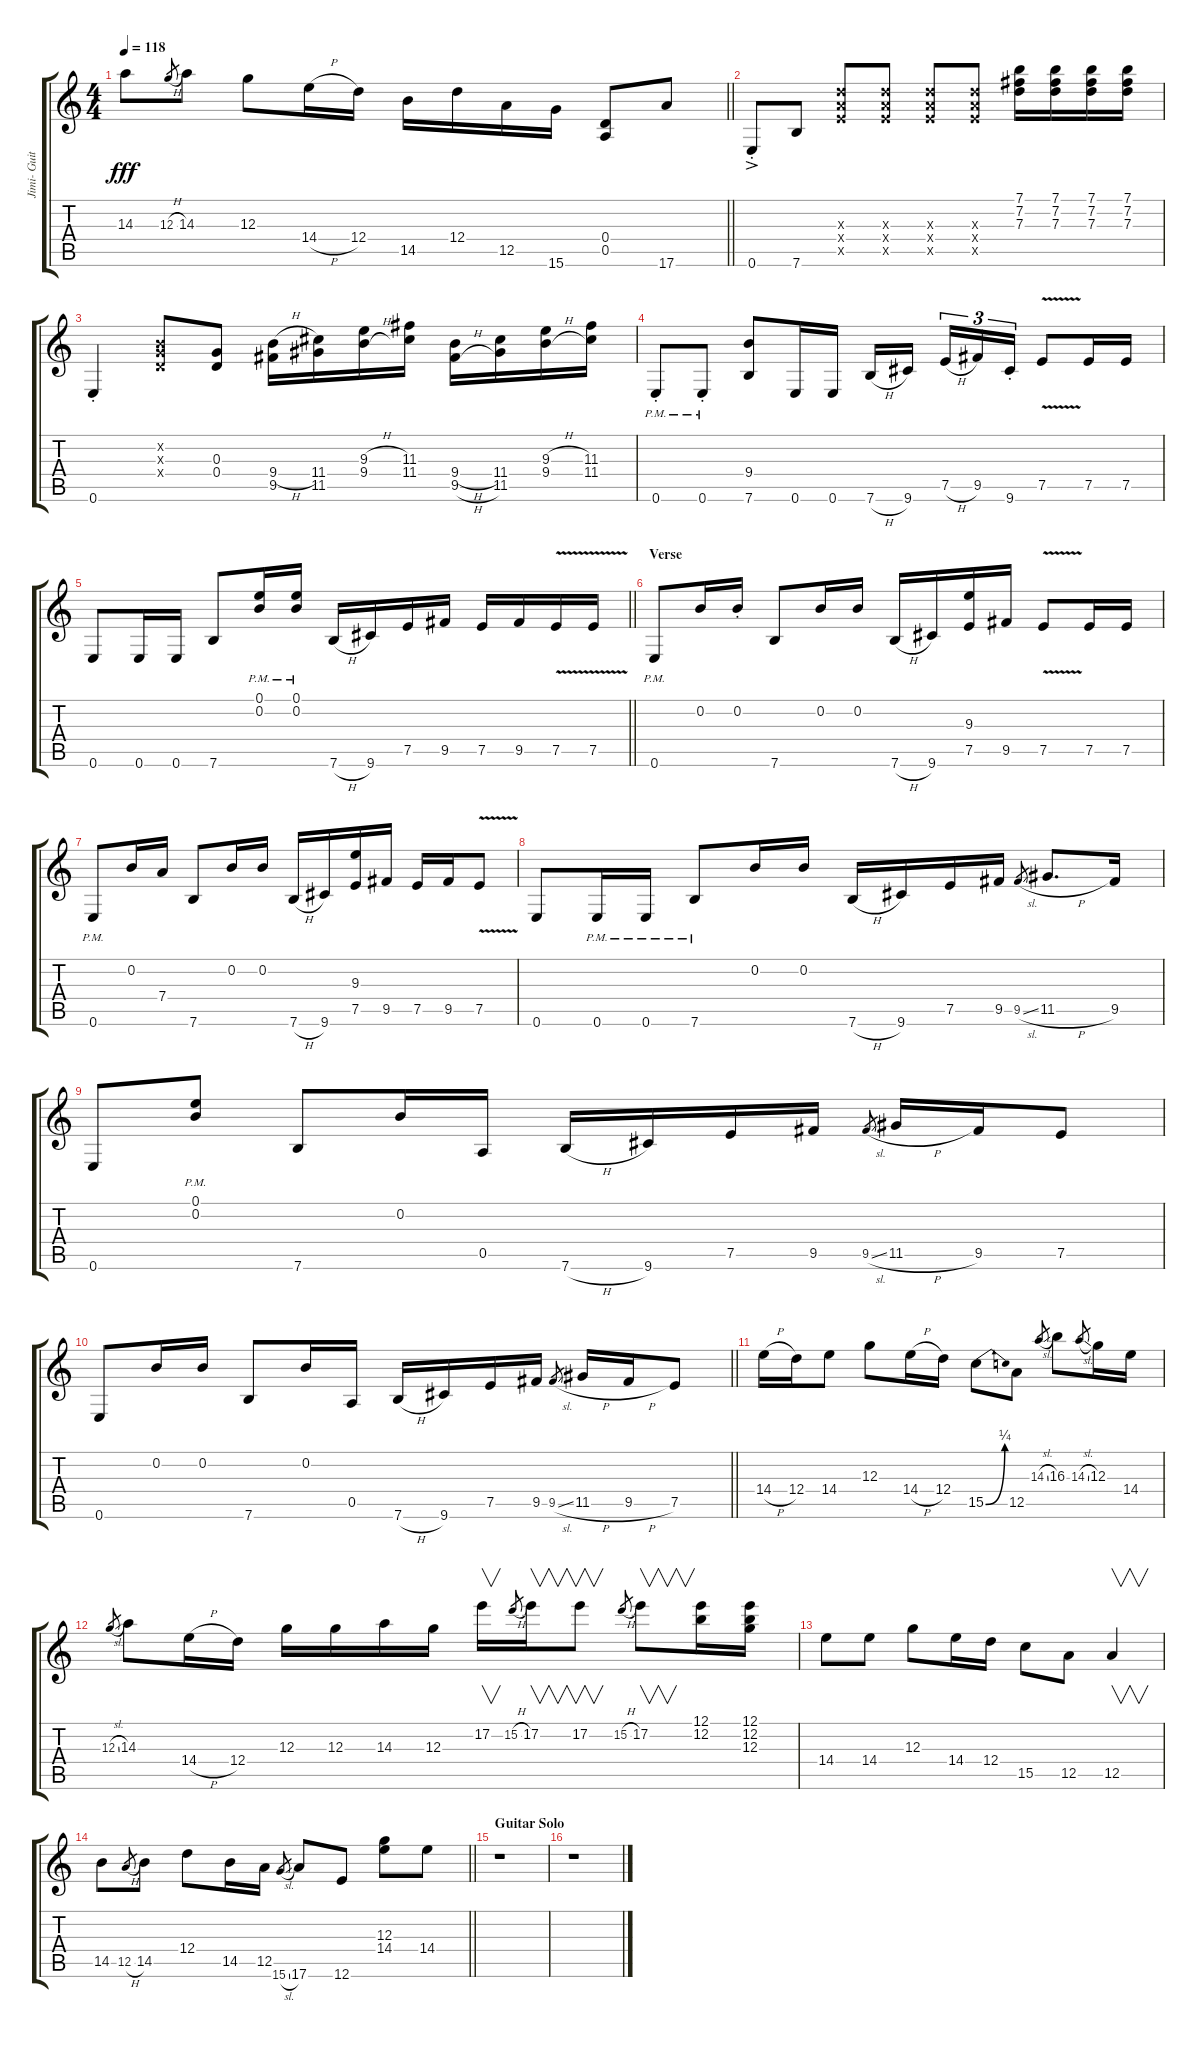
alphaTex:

\track ("Jimi- Guitar" "Jimi- Guit") {instrument electricguitarjazz}
\staff {score tabs}
\tuning (E4 B3 G3 D3 A2 E2) {hide}
\ts (4 4)
\tempo 118
\clef g2
\barLineRight lightlight
\ks c
14.3.8{dy fff} 12.3{h}.8{gr} 14.3.8 12.3.8 14.4{h}.16 12.4.16 14.5.16 12.4.16 12.5.16 15.6.16 (0.4 0.5).8 17.6.8 |
0.6{ac st}.8 7.6.8 (7.3{x} 7.4{x} 7.5{x}).8 (7.3{x} 7.4{x} 7.5{x}).8 (7.3{x} 7.4{x} 7.5{x}).8 (7.3{x} 7.4{x} 7.5{x}).8 (7.1 7.2 7.3).16 (7.1 7.2 7.3).16 (7.1 7.2 7.3).16 (7.1 7.2 7.3).16 |
0.6{st}.4 (0.2{x} 0.3{x} 0.4{x}).8 (0.3 0.4).8 (9.4{h} 9.5).16 (11.4 11.5).16 (9.3{h} 9.4{h}).16 (11.3 11.4).16 (9.4{h} 9.5{h}).16 (11.4 11.5).16 (9.3{h} 9.4{h}).16 (11.3 11.4).16 |
0.6{pm st}.8 0.6{pm st}.8 (9.4 7.6).8 0.6.16 0.6.16 7.6{h}.16 9.6.16{beam splitsecondary} 7.5{h}.16{tu (3 2)} 9.5.16{tu (3 2)} 9.6{st}.16{tu (3 2)} 7.5{v}.8 7.5.16 7.5.16 |
\barLineRight lightlight
0.6.8 0.6.16 0.6.16 7.6.8 (0.1{pm} 0.2{pm}).16 (0.1{pm} 0.2{pm}).16 7.6{h}.16 9.6.16 7.5.16 9.5.16 7.5.16 9.5.16 7.5{v}.16 7.5{v}.16 |
\section ("" "Verse")
0.6{pm}.8 0.2.16 0.2{st}.16 7.6.8 0.2.16 0.2.16 7.6{h}.16 9.6.16 (9.3 7.5).16 9.5.16 7.5{v}.8 7.5.16 7.5.16 |
0.6{pm}.8 0.2.16 7.4.16 7.6.8 0.2.16 0.2.16 7.6{h}.16 9.6.16 (9.3 7.5).16 9.5.16 7.5.16 9.5.16 7.5{v}.8 |
0.6.8 0.6{pm}.16 0.6{pm}.16 7.6{pm}.8 0.2.16 0.2.16 7.6{h}.16 9.6.16 7.5.16 9.5.16 9.5{sl}.8{gr} 11.5{h}.8{d} 9.5.16 |
0.6.8 (0.1{pm} 0.2{pm}).8 7.6.8 0.2.16 0.5.16 7.6{h}.16 9.6.16 7.5.16 9.5.16 9.5{sl}.8{gr} 11.5{h}.16 9.5.16 7.5.8 |
\barLineRight lightlight
0.6.8 0.2.16 0.2.16 7.6.8 0.2.16 0.5.16 7.6{h}.16 9.6.16 7.5.16 9.5.16 9.5{sl}.8{gr} 11.5{h}.16 9.5{h}.16 7.5.8 |
14.4{h}.16 12.4.16 14.4.8 12.3.8 14.4{h}.16 12.4.16 15.5{be (bend 0 0 60 1)}.8 12.5.8 14.3{sl}.8{gr} 16.3.8 14.3{sl}.8{gr} 12.3.16 14.4.16 |
12.3{sl}.8{gr} 14.3.8 14.4{h}.16 12.4.16 12.3.16 12.3.16 14.3.16 12.3.16 17.2.16{v} 15.2{h}.8{gr} 17.2.16{v} 17.2.8{v} 15.2{h}.8{gr} 17.2.8{v} (12.1 12.2).16 (12.1 12.2 12.3).16 |
14.4.8 14.4.8 12.3.8 14.4.16 12.4.16 15.5.8 12.5.8 12.5.4{v} |
\barLineRight lightlight
14.5.8 12.5{h}.8{gr} 14.5.8 12.4.8 14.5.16 12.5.16 15.6{sl}.8{gr} 17.6.8 12.6.8 (12.3 14.4).8 14.4.8 |
\section ("" "Guitar Solo")
r.1 |
r.1
